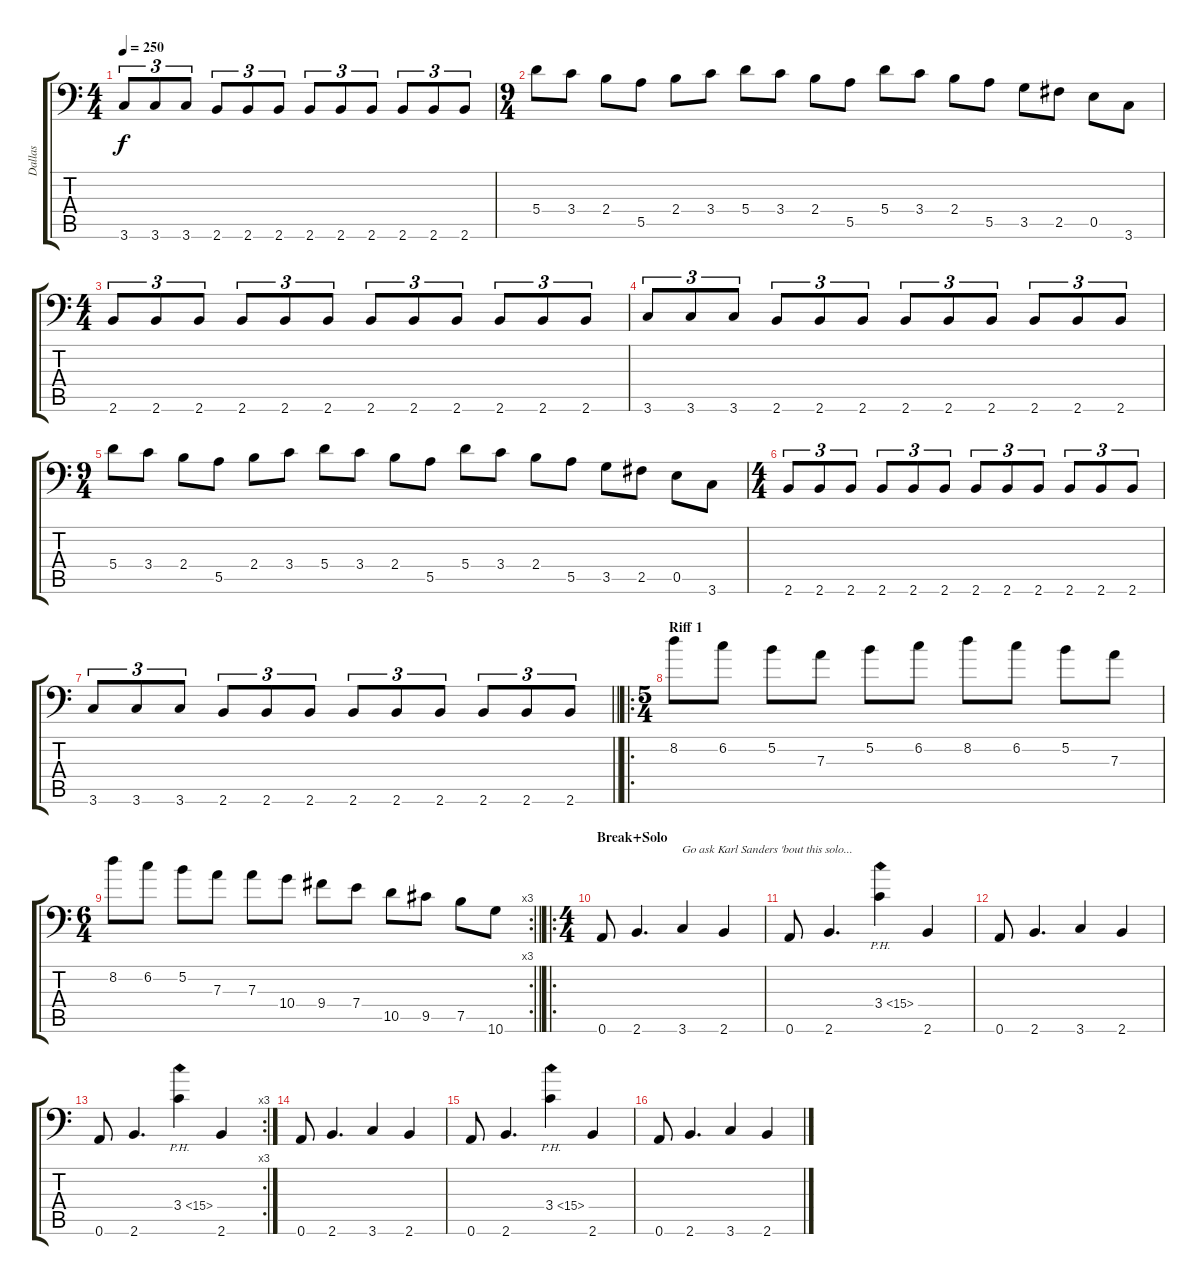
\track ("Dallas" "Dallas") {instrument distortionguitar}
\staff {score tabs}
\tuning (B3 Gb3 D3 A2 E2 A1) {hide}
\ts (4 4)
\tempo 250
\clef f4
\ks c
3.6.8{tu (3 2) dy f} 3.6.8{tu (3 2)} 3.6.8{tu (3 2)} 2.6.8{tu (3 2)} 2.6.8{tu (3 2)} 2.6.8{tu (3 2)} 2.6.8{tu (3 2)} 2.6.8{tu (3 2)} 2.6.8{tu (3 2)} 2.6.8{tu (3 2)} 2.6.8{tu (3 2)} 2.6.8{tu (3 2)} |
\ts (9 4)
5.4.8 3.4.8 2.4.8 5.5.8 2.4.8 3.4.8 5.4.8 3.4.8 2.4.8 5.5.8 5.4.8 3.4.8 2.4.8 5.5.8 3.5.8 2.5.8 0.5.8 3.6.8 |
\ts (4 4)
2.6.8{tu (3 2)} 2.6.8{tu (3 2)} 2.6.8{tu (3 2)} 2.6.8{tu (3 2)} 2.6.8{tu (3 2)} 2.6.8{tu (3 2)} 2.6.8{tu (3 2)} 2.6.8{tu (3 2)} 2.6.8{tu (3 2)} 2.6.8{tu (3 2)} 2.6.8{tu (3 2)} 2.6.8{tu (3 2)} |
3.6.8{tu (3 2)} 3.6.8{tu (3 2)} 3.6.8{tu (3 2)} 2.6.8{tu (3 2)} 2.6.8{tu (3 2)} 2.6.8{tu (3 2)} 2.6.8{tu (3 2)} 2.6.8{tu (3 2)} 2.6.8{tu (3 2)} 2.6.8{tu (3 2)} 2.6.8{tu (3 2)} 2.6.8{tu (3 2)} |
\ts (9 4)
5.4.8 3.4.8 2.4.8 5.5.8 2.4.8 3.4.8 5.4.8 3.4.8 2.4.8 5.5.8 5.4.8 3.4.8 2.4.8 5.5.8 3.5.8 2.5.8 0.5.8 3.6.8 |
\ts (4 4)
2.6.8{tu (3 2)} 2.6.8{tu (3 2)} 2.6.8{tu (3 2)} 2.6.8{tu (3 2)} 2.6.8{tu (3 2)} 2.6.8{tu (3 2)} 2.6.8{tu (3 2)} 2.6.8{tu (3 2)} 2.6.8{tu (3 2)} 2.6.8{tu (3 2)} 2.6.8{tu (3 2)} 2.6.8{tu (3 2)} |
\barLineRight lightlight
3.6.8{tu (3 2)} 3.6.8{tu (3 2)} 3.6.8{tu (3 2)} 2.6.8{tu (3 2)} 2.6.8{tu (3 2)} 2.6.8{tu (3 2)} 2.6.8{tu (3 2)} 2.6.8{tu (3 2)} 2.6.8{tu (3 2)} 2.6.8{tu (3 2)} 2.6.8{tu (3 2)} 2.6.8{tu (3 2)} |
\ro
\ts (5 4)
\section ("" "Riff 1")
8.2.8 6.2.8 5.2.8 7.3.8 5.2.8 6.2.8 8.2.8 6.2.8 5.2.8 7.3.8 |
\rc 3
\ts (6 4)
\barLineRight lightlight
8.2.8 6.2.8 5.2.8 7.3.8 7.3.8 10.4.8 9.4.8 7.4.8 10.5.8 9.5.8 7.5.8 10.6.8 |
\ro
\ts (4 4)
\section ("" "Break+Solo")
0.6.8 2.6.4{d} 3.6.4{txt "Go ask Karl Sanders 'bout this solo..."} 2.6.4 |
0.6.8 2.6.4{d} 3.4{ph 12}.4 2.6.4 |
0.6.8 2.6.4{d} 3.6.4 2.6.4 |
\rc 3
0.6.8 2.6.4{d} 3.4{ph 12}.4 2.6.4 |
0.6.8 2.6.4{d} 3.6.4 2.6.4 |
0.6.8 2.6.4{d} 3.4{ph 12}.4 2.6.4 |
0.6.8 2.6.4{d} 3.6.4 2.6.4
